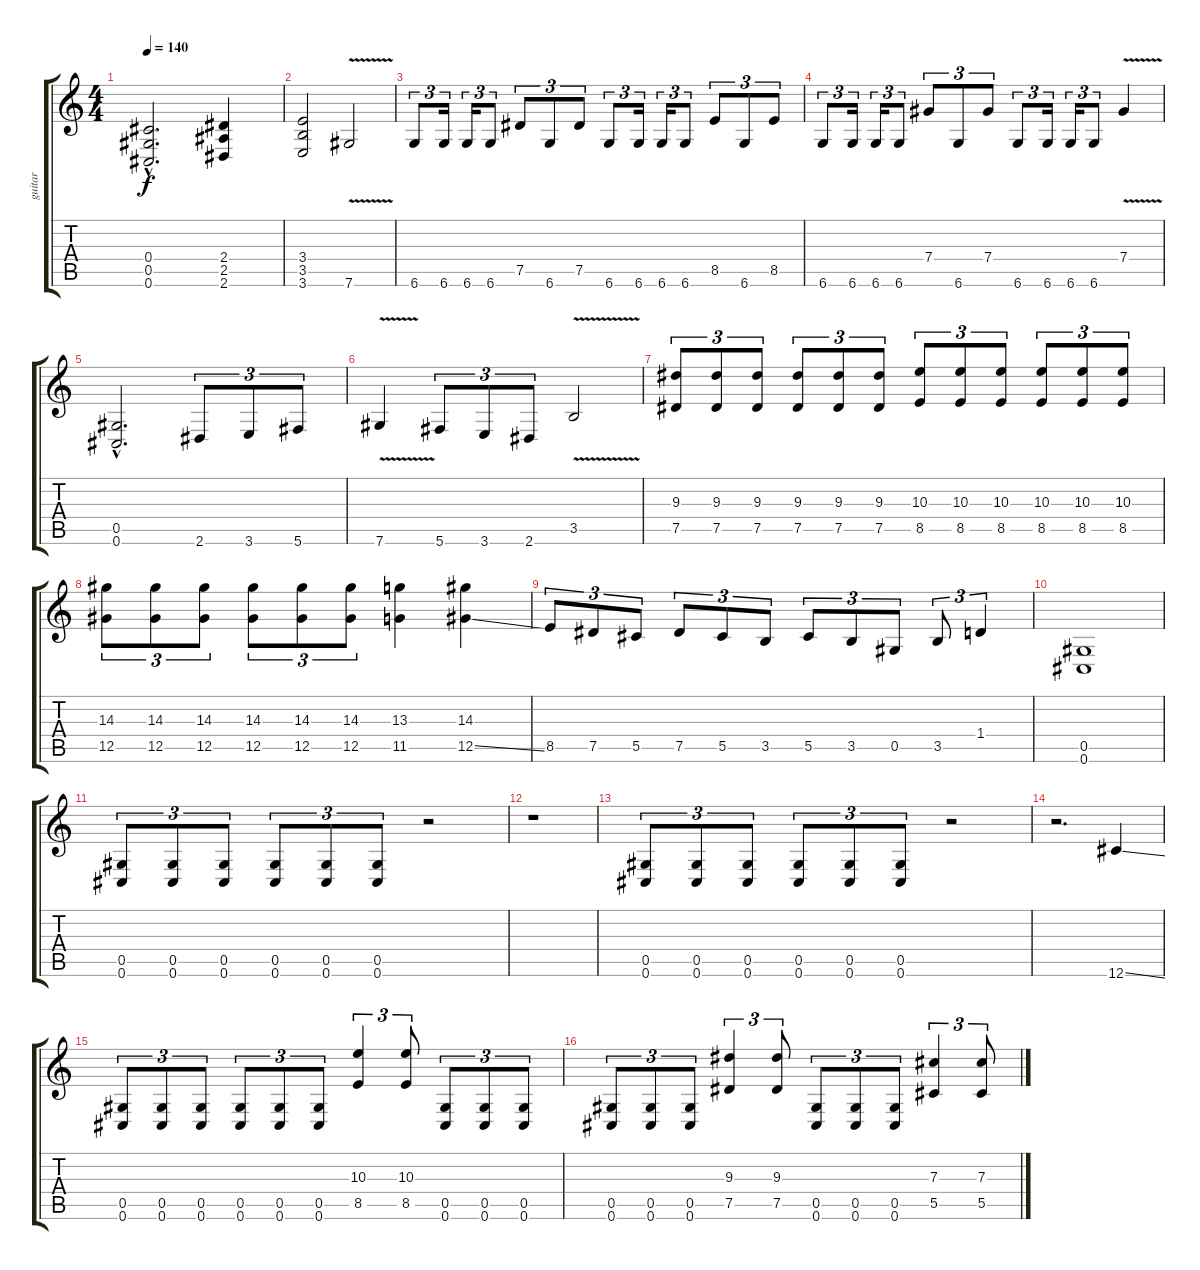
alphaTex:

\track ("guitar" "guitar") {instrument overdrivenguitar}
\staff {score tabs}
\tuning (Eb4 Bb3 Gb3 Db3 Ab2 Db2) {hide}
\ts (4 4)
\tempo 140
\clef g2
\ks c
(0.4{hac} 0.5{hac} 0.6{hac}).2{d dy f} (2.4 2.5 2.6).4 |
(3.4 3.5 3.6).2 7.6{v}.2 |
6.6.8{tu (3 2)} 6.6.16{tu (3 2)} 6.6.16{tu (3 2)} 6.6.8{tu (3 2)} 7.5.8{tu (3 2)} 6.6.8{tu (3 2)} 7.5.8{tu (3 2)} 6.6.8{tu (3 2)} 6.6.16{tu (3 2)} 6.6.16{tu (3 2)} 6.6.8{tu (3 2)} 8.5.8{tu (3 2)} 6.6.8{tu (3 2)} 8.5.8{tu (3 2)} |
6.6.8{tu (3 2)} 6.6.16{tu (3 2)} 6.6.16{tu (3 2)} 6.6.8{tu (3 2)} 7.4.8{tu (3 2)} 6.6.8{tu (3 2)} 7.4.8{tu (3 2)} 6.6.8{tu (3 2)} 6.6.16{tu (3 2)} 6.6.16{tu (3 2)} 6.6.8{tu (3 2)} 7.4{v}.4 |
(0.5{hac} 0.6{hac}).2{d} 2.6.8{tu (3 2)} 3.6.8{tu (3 2)} 5.6.8{tu (3 2)} |
7.6{v}.4 5.6.8{tu (3 2)} 3.6.8{tu (3 2)} 2.6.8{tu (3 2)} 3.5{v}.2 |
(9.3 7.5).8{tu (3 2)} (9.3 7.5).8{tu (3 2)} (9.3 7.5).8{tu (3 2)} (9.3 7.5).8{tu (3 2)} (9.3 7.5).8{tu (3 2)} (9.3 7.5).8{tu (3 2)} (10.3 8.5).8{tu (3 2)} (10.3 8.5).8{tu (3 2)} (10.3 8.5).8{tu (3 2)} (10.3 8.5).8{tu (3 2)} (10.3 8.5).8{tu (3 2)} (10.3 8.5).8{tu (3 2)} |
(14.3 12.5).8{tu (3 2)} (14.3 12.5).8{tu (3 2)} (14.3 12.5).8{tu (3 2)} (14.3 12.5).8{tu (3 2)} (14.3 12.5).8{tu (3 2)} (14.3 12.5).8{tu (3 2)} (13.3 11.5).4 (14.3 12.5{ss}).4 |
8.5.8{tu (3 2)} 7.5.8{tu (3 2)} 5.5.8{tu (3 2)} 7.5.8{tu (3 2)} 5.5.8{tu (3 2)} 3.5.8{tu (3 2)} 5.5.8{tu (3 2)} 3.5.8{tu (3 2)} 0.5.8{tu (3 2)} 3.5.8{tu (3 2)} 1.4.4{tu (3 2)} |
(0.5 0.6).1 |
(0.5 0.6).8{tu (3 2)} (0.5 0.6).8{tu (3 2)} (0.5 0.6).8{tu (3 2)} (0.5 0.6).8{tu (3 2)} (0.5 0.6).8{tu (3 2)} (0.5 0.6).8{tu (3 2)} r.2 |
r.1 |
(0.5 0.6).8{tu (3 2)} (0.5 0.6).8{tu (3 2)} (0.5 0.6).8{tu (3 2)} (0.5 0.6).8{tu (3 2)} (0.5 0.6).8{tu (3 2)} (0.5 0.6).8{tu (3 2)} r.2 |
r.2{d} 12.6{ss}.4 |
(0.5 0.6).8{tu (3 2)} (0.5 0.6).8{tu (3 2)} (0.5 0.6).8{tu (3 2)} (0.5 0.6).8{tu (3 2)} (0.5 0.6).8{tu (3 2)} (0.5 0.6).8{tu (3 2)} (10.3 8.5).4{tu (3 2)} (10.3 8.5).8{tu (3 2)} (0.5 0.6).8{tu (3 2)} (0.5 0.6).8{tu (3 2)} (0.5 0.6).8{tu (3 2)} |
(0.5 0.6).8{tu (3 2)} (0.5 0.6).8{tu (3 2)} (0.5 0.6).8{tu (3 2)} (9.3 7.5).4{tu (3 2)} (9.3 7.5).8{tu (3 2)} (0.5 0.6).8{tu (3 2)} (0.5 0.6).8{tu (3 2)} (0.5 0.6).8{tu (3 2)} (7.3 5.5).4{tu (3 2)} (7.3 5.5).8{tu (3 2)}
